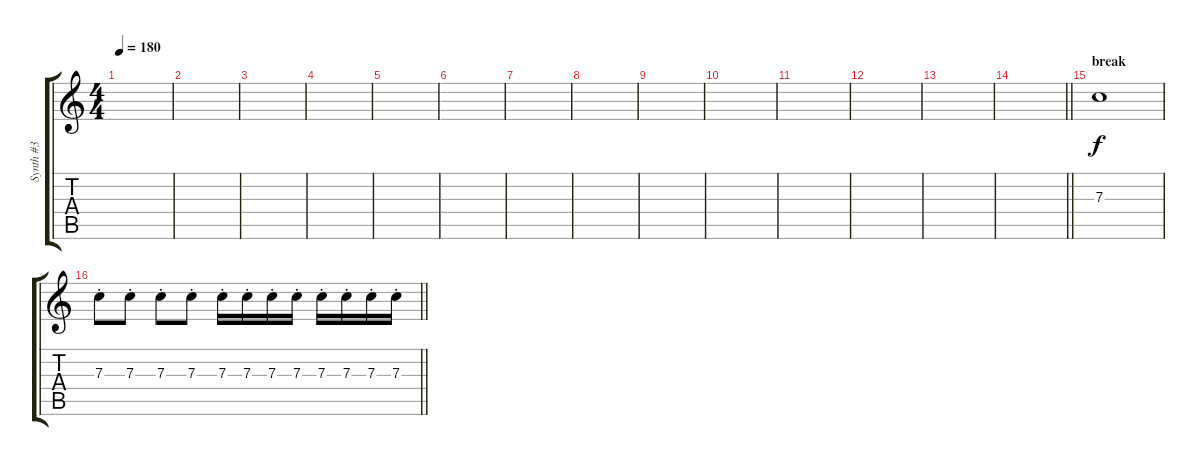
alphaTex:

\track ("Synth #3" "Synth #3") {instrument synthbass2}
\staff {score tabs}
\tuning (D4 A3 F3 C3 G2 C2) {hide}
\ts (4 4)
\tempo 180
\clef g2
\ks c
|
|
|
|
|
|
|
|
|
|
|
|
|
\barLineRight lightlight
|
\section ("" "break")
7.3.1{volume 16 instrument choiraahs} |
\barLineRight lightlight
7.3{st}.8{instrument pad3polysynth} 7.3{st}.8 7.3{st}.8 7.3{st}.8 7.3{st}.16 7.3{st}.16 7.3{st}.16 7.3{st}.16 7.3{st}.16 7.3{st}.16 7.3{st}.16 7.3{st}.16
